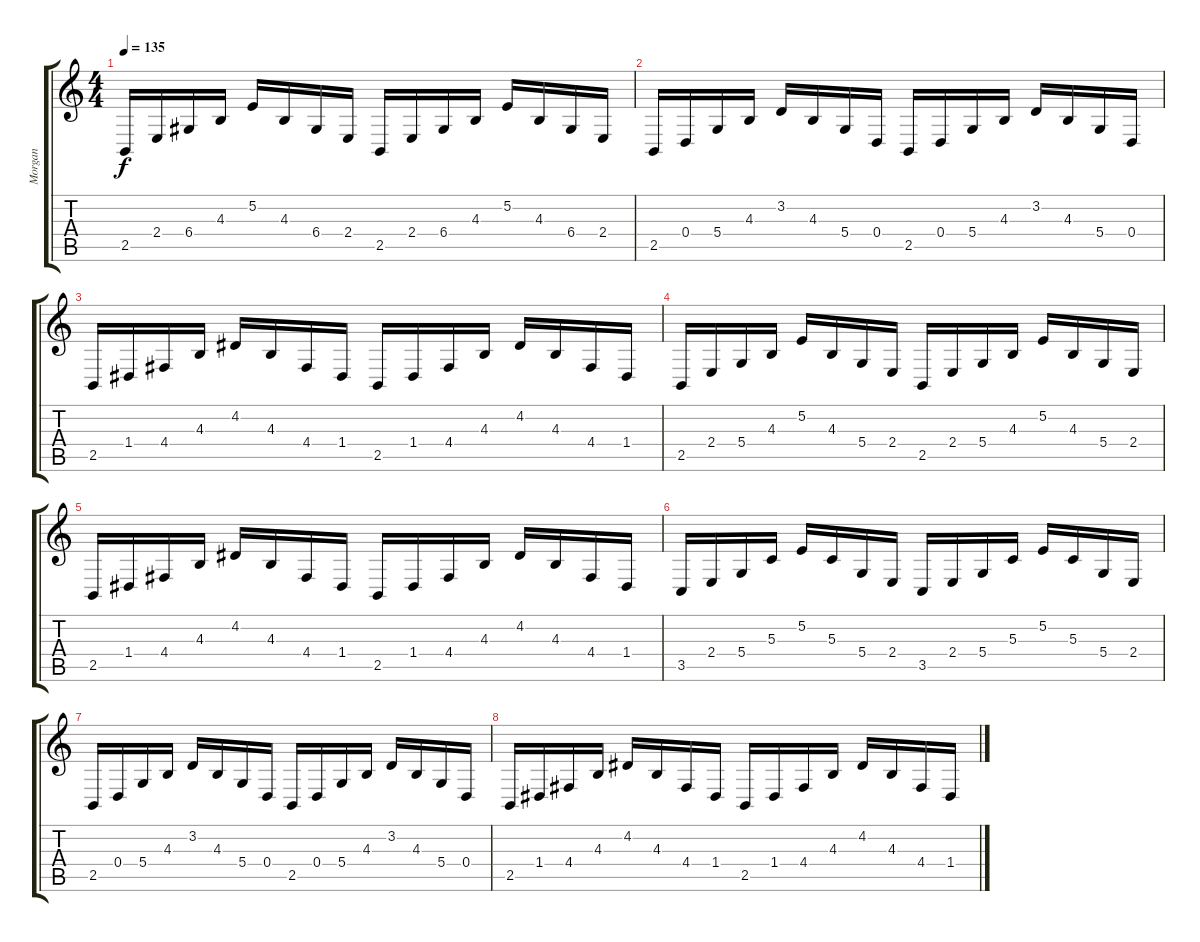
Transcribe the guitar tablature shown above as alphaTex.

\track ("Morgan" "Morgan") {instrument lead2sawtooth}
\staff {score tabs}
\tuning (E4 B3 G3 D3 A2 E2) {hide}
\ts (4 4)
\tempo 135
\clef g2
\ks c
2.5.16{dy f} 2.4.16 6.4.16 4.3.16 5.2.16 4.3.16 6.4.16 2.4.16 2.5.16 2.4.16 6.4.16 4.3.16 5.2.16 4.3.16 6.4.16 2.4.16 |
2.5.16 0.4.16 5.4.16 4.3.16 3.2.16 4.3.16 5.4.16 0.4.16 2.5.16 0.4.16 5.4.16 4.3.16 3.2.16 4.3.16 5.4.16 0.4.16 |
2.5.16 1.4.16 4.4.16 4.3.16 4.2.16 4.3.16 4.4.16 1.4.16 2.5.16 1.4.16 4.4.16 4.3.16 4.2.16 4.3.16 4.4.16 1.4.16 |
2.5.16 2.4.16 5.4.16 4.3.16 5.2.16 4.3.16 5.4.16 2.4.16 2.5.16 2.4.16 5.4.16 4.3.16 5.2.16 4.3.16 5.4.16 2.4.16 |
2.5.16 1.4.16 4.4.16 4.3.16 4.2.16 4.3.16 4.4.16 1.4.16 2.5.16 1.4.16 4.4.16 4.3.16 4.2.16 4.3.16 4.4.16 1.4.16 |
3.5.16 2.4.16 5.4.16 5.3.16 5.2.16 5.3.16 5.4.16 2.4.16 3.5.16 2.4.16 5.4.16 5.3.16 5.2.16 5.3.16 5.4.16 2.4.16 |
2.5.16 0.4.16 5.4.16 4.3.16 3.2.16 4.3.16 5.4.16 0.4.16 2.5.16 0.4.16 5.4.16 4.3.16 3.2.16 4.3.16 5.4.16 0.4.16 |
2.5.16 1.4.16 4.4.16 4.3.16 4.2.16 4.3.16 4.4.16 1.4.16 2.5.16 1.4.16 4.4.16 4.3.16 4.2.16 4.3.16 4.4.16 1.4.16
